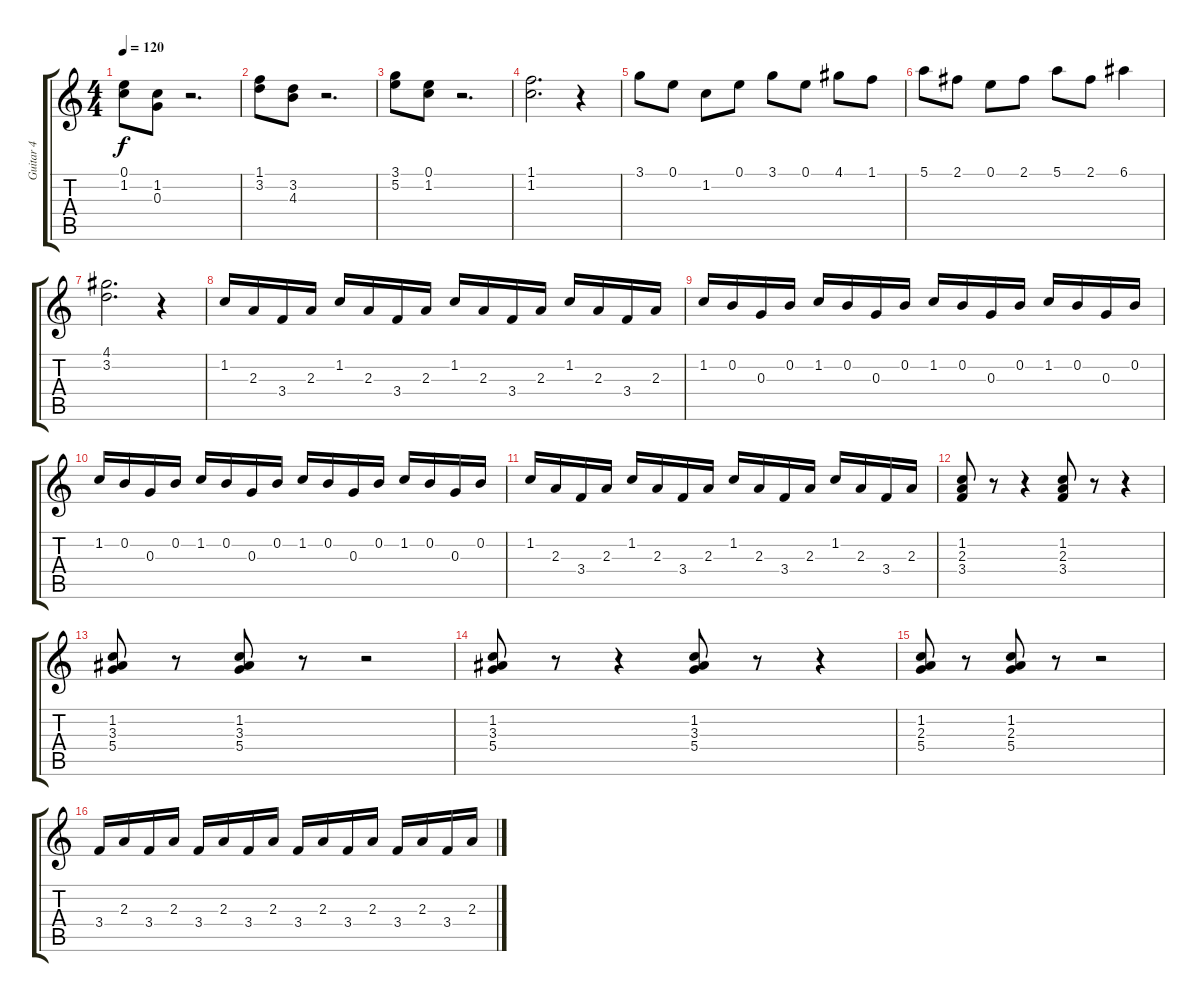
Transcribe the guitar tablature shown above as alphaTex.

\track ("Guitar 4" "Guitar 4") {instrument acousticguitarnylon}
\staff {score tabs}
\tuning (E4 B3 G3 D3 A2 E2) {hide}
\ts (4 4)
\tempo 120
\clef g2
\ks c
(0.1 1.2).8{dy f} (1.2 0.3).8 r.2{d} |
(1.1 3.2).8 (3.2 4.3).8 r.2{d} |
(3.1 5.2).8 (0.1 1.2).8 r.2{d} |
(1.1 1.2).2{d} r.4 |
3.1.8 0.1.8 1.2.8 0.1.8 3.1.8 0.1.8 4.1.8 1.1.8 |
5.1.8 2.1.8 0.1.8 2.1.8 5.1.8 2.1.8 6.1.4 |
(4.1 3.2).2{d} r.4 |
1.2.16 2.3.16 3.4.16 2.3.16 1.2.16 2.3.16 3.4.16 2.3.16 1.2.16 2.3.16 3.4.16 2.3.16 1.2.16 2.3.16 3.4.16 2.3.16 |
1.2.16 0.2.16 0.3.16 0.2.16 1.2.16 0.2.16 0.3.16 0.2.16 1.2.16 0.2.16 0.3.16 0.2.16 1.2.16 0.2.16 0.3.16 0.2.16 |
1.2.16 0.2.16 0.3.16 0.2.16 1.2.16 0.2.16 0.3.16 0.2.16 1.2.16 0.2.16 0.3.16 0.2.16 1.2.16 0.2.16 0.3.16 0.2.16 |
1.2.16 2.3.16 3.4.16 2.3.16 1.2.16 2.3.16 3.4.16 2.3.16 1.2.16 2.3.16 3.4.16 2.3.16 1.2.16 2.3.16 3.4.16 2.3.16 |
(1.2 2.3 3.4).8 r.8 r.4 (1.2 2.3 3.4).8 r.8 r.4 |
(1.2 3.3 5.4).8 r.8 (1.2 3.3 5.4).8 r.8 r.2 |
(1.2 3.3 5.4).8 r.8 r.4 (1.2 3.3 5.4).8 r.8 r.4 |
(1.2 2.3 5.4).8 r.8 (1.2 2.3 5.4).8 r.8 r.2 |
3.4.16 2.3.16 3.4.16 2.3.16 3.4.16 2.3.16 3.4.16 2.3.16 3.4.16 2.3.16 3.4.16 2.3.16 3.4.16 2.3.16 3.4.16 2.3.16
